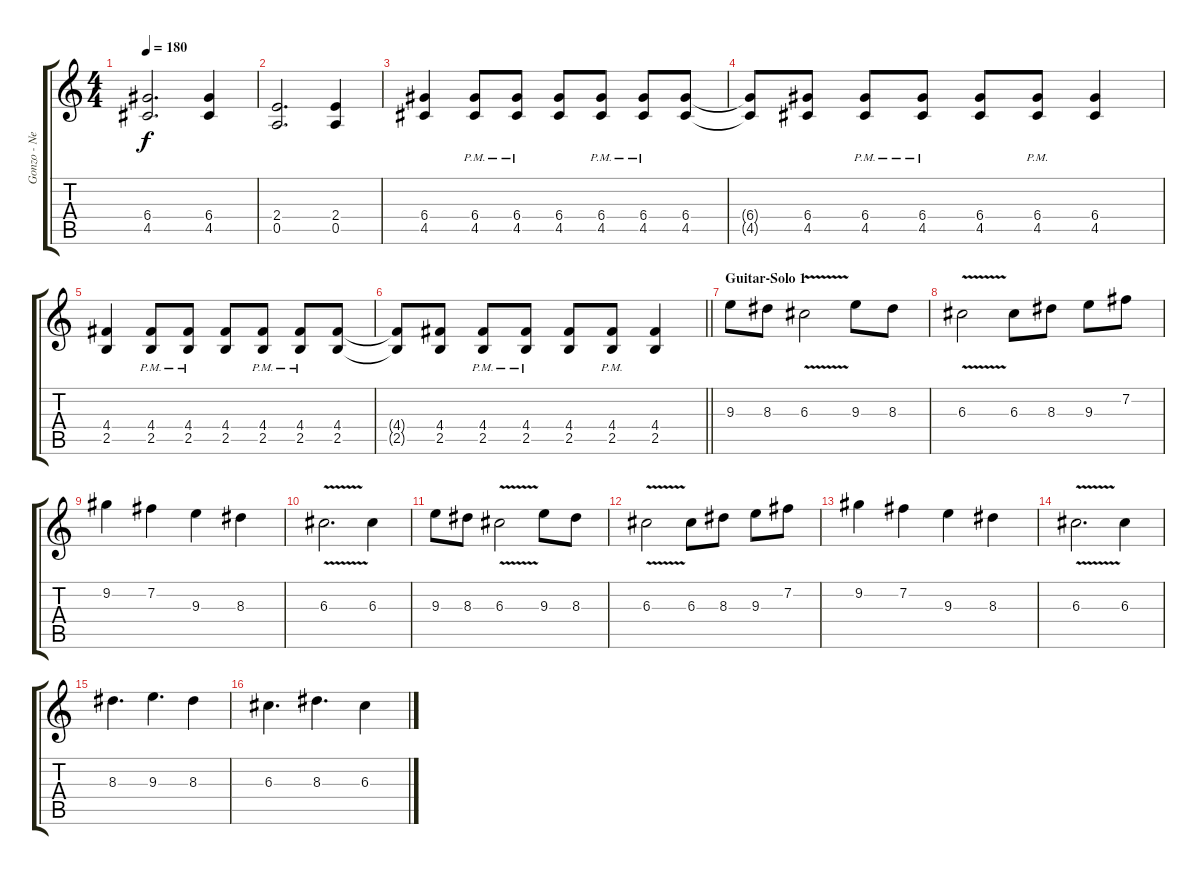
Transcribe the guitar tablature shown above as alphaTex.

\track ("Gonzo - Neck 2" "Gonzo - Ne") {instrument distortionguitar}
\staff {score tabs}
\tuning (E4 B3 G3 D3 A2 E2) {hide}
\ts (4 4)
\tempo 180
\clef g2
\ks c
(6.4 4.5).2{d dy f} (6.4 4.5).4 |
(2.4 0.5).2{d} (2.4 0.5).4 |
(6.4 4.5).4 (6.4{pm} 4.5{pm}).8 (6.4{pm} 4.5{pm}).8 (6.4 4.5).8 (6.4{pm} 4.5{pm}).8 (6.4{pm} 4.5{pm}).8 (6.4 4.5).8 |
(6.4{t} 4.5{t}).8 (6.4 4.5).8 (6.4{pm} 4.5{pm}).8 (6.4{pm} 4.5{pm}).8 (6.4 4.5).8 (6.4{pm} 4.5{pm}).8 (6.4 4.5).4 |
(4.4 2.5).4 (4.4{pm} 2.5{pm}).8 (4.4{pm} 2.5{pm}).8 (4.4 2.5).8 (4.4{pm} 2.5{pm}).8 (4.4{pm} 2.5{pm}).8 (4.4 2.5).8 |
\barLineRight lightlight
(4.4{t} 2.5{t}).8 (4.4 2.5).8 (4.4{pm} 2.5{pm}).8 (4.4{pm} 2.5{pm}).8 (4.4 2.5).8 (4.4{pm} 2.5{pm}).8 (4.4 2.5).4 |
\section ("" "Guitar-Solo 1")
9.3.8{volume 12} 8.3.8 6.3{v}.2 9.3.8 8.3.8 |
6.3{v}.2 6.3.8 8.3.8 9.3.8 7.2.8 |
9.2.4 7.2.4 9.3.4 8.3.4 |
6.3{v}.2{d} 6.3.4 |
9.3.8 8.3.8 6.3{v}.2 9.3.8 8.3.8 |
6.3{v}.2 6.3.8 8.3.8 9.3.8 7.2.8 |
9.2.4 7.2.4 9.3.4 8.3.4 |
6.3{v}.2{d} 6.3.4 |
8.3.4{d} 9.3.4{d} 8.3.4 |
6.3.4{d} 8.3.4{d} 6.3.4
